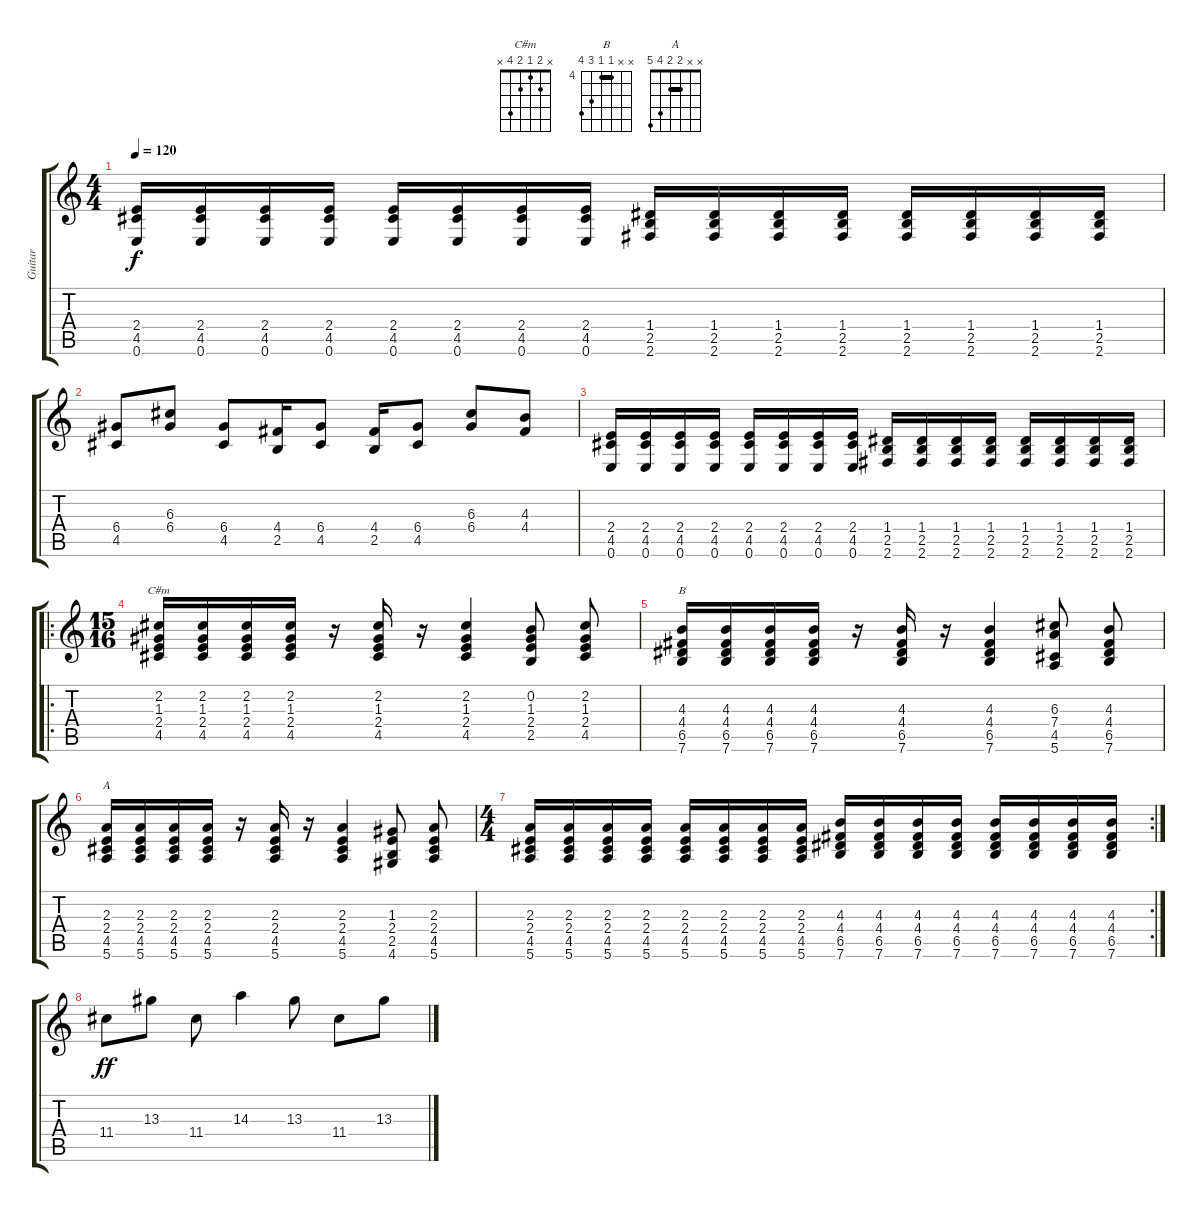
\track ("Guitar" "Guitar") {instrument distortionguitar}
\staff {score tabs}
\tuning (E4 B3 G3 D3 A2 E2) {hide}
\chord ("C#m" x 2 1 2 4 x)
\chord ("B" x x 4 4 6 7) {firstfret 4 barre 4}
\chord ("A" x x 2 2 4 5) {barre 2}
\ts (4 4)
\tempo 120
\clef g2
\ks c
(2.4 4.5 0.6).16{dy f} (2.4 4.5 0.6).16 (2.4 4.5 0.6).16 (2.4 4.5 0.6).16 (2.4 4.5 0.6).16 (2.4 4.5 0.6).16 (2.4 4.5 0.6).16 (2.4 4.5 0.6).16 (1.4 2.5 2.6).16 (1.4 2.5 2.6).16 (1.4 2.5 2.6).16 (1.4 2.5 2.6).16 (1.4 2.5 2.6).16 (1.4 2.5 2.6).16 (1.4 2.5 2.6).16 (1.4 2.5 2.6).16 |
(6.4 4.5).8 (6.3 6.4).8 (6.4 4.5).8 (4.4 2.5).16 (6.4 4.5).8 (4.4 2.5).16 (6.4 4.5).8 (6.3 6.4).8 (4.3 4.4).8 |
(2.4 4.5 0.6).16 (2.4 4.5 0.6).16 (2.4 4.5 0.6).16 (2.4 4.5 0.6).16 (2.4 4.5 0.6).16 (2.4 4.5 0.6).16 (2.4 4.5 0.6).16 (2.4 4.5 0.6).16 (1.4 2.5 2.6).16 (1.4 2.5 2.6).16 (1.4 2.5 2.6).16 (1.4 2.5 2.6).16 (1.4 2.5 2.6).16 (1.4 2.5 2.6).16 (1.4 2.5 2.6).16 (1.4 2.5 2.6).16 |
\ro
\ts (15 16)
(2.2 1.3 2.4 4.5).16{ch "C#m" instrument distortionguitar} (2.2 1.3 2.4 4.5).16 (2.2 1.3 2.4 4.5).16 (2.2 1.3 2.4 4.5).16 r.16 (2.2 1.3 2.4 4.5).16 r.16 (2.2 1.3 2.4 4.5).4 (0.2 1.3 2.4 2.5).8 (2.2 1.3 2.4 4.5).8 |
(4.3 4.4 6.5 7.6).16{ch "B"} (4.3 4.4 6.5 7.6).16 (4.3 4.4 6.5 7.6).16 (4.3 4.4 6.5 7.6).16 r.16 (4.3 4.4 6.5 7.6).16 r.16 (4.3 4.4 6.5 7.6).4 (6.3 7.4 4.5 5.6).8 (4.3 4.4 6.5 7.6).8 |
(2.3 2.4 4.5 5.6).16{ch "A"} (2.3 2.4 4.5 5.6).16 (2.3 2.4 4.5 5.6).16 (2.3 2.4 4.5 5.6).16 r.16 (2.3 2.4 4.5 5.6).16 r.16 (2.3 2.4 4.5 5.6).4 (1.3 2.4 2.5 4.6).8 (2.3 2.4 4.5 5.6).8 |
\rc 2
\ts (4 4)
(2.3 2.4 4.5 5.6).16 (2.3 2.4 4.5 5.6).16 (2.3 2.4 4.5 5.6).16 (2.3 2.4 4.5 5.6).16 (2.3 2.4 4.5 5.6).16 (2.3 2.4 4.5 5.6).16 (2.3 2.4 4.5 5.6).16 (2.3 2.4 4.5 5.6).16 (4.3 4.4 6.5 7.6).16 (4.3 4.4 6.5 7.6).16 (4.3 4.4 6.5 7.6).16 (4.3 4.4 6.5 7.6).16 (4.3 4.4 6.5 7.6).16 (4.3 4.4 6.5 7.6).16 (4.3 4.4 6.5 7.6).16 (4.3 4.4 6.5 7.6).16 |
11.4.8{dy ff instrument electricguitarclean} 13.3.8 11.4.8 14.3.4 13.3.8 11.4.8 13.3.8
